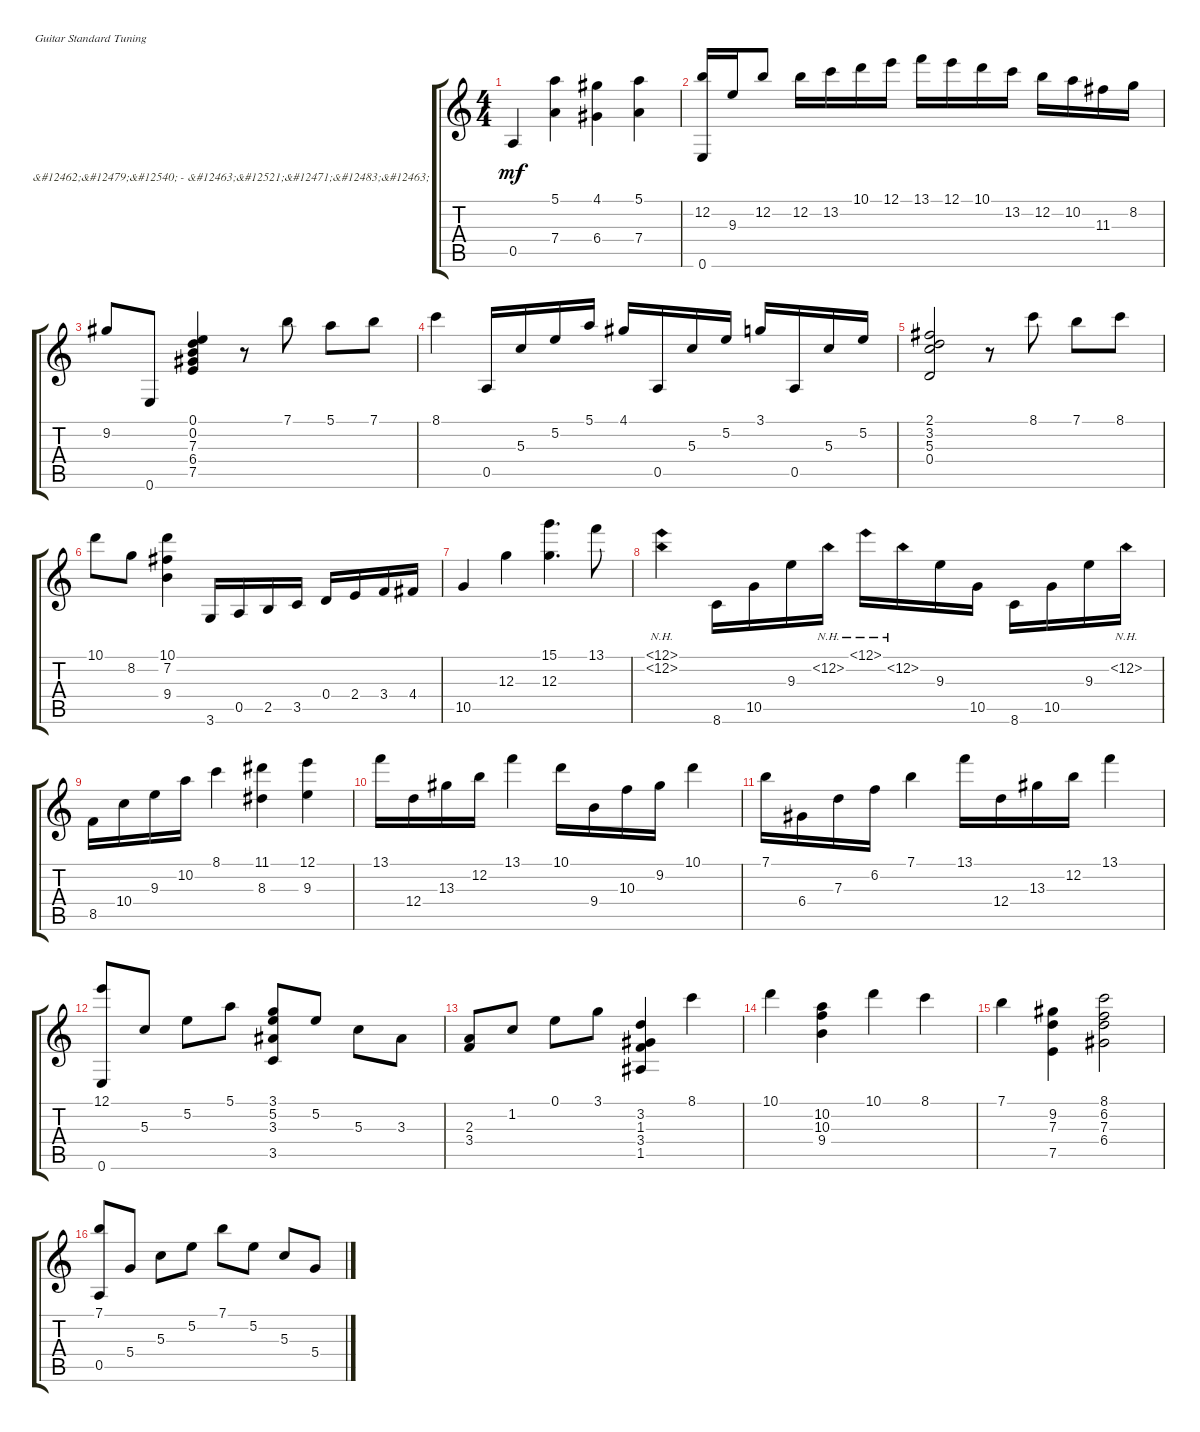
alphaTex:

\defaultSystemsLayout 4
\bracketExtendMode groupsimilarinstruments
\firstSystemTrackNameOrientation horizontal
\otherSystemsTrackNameOrientation horizontal
\track ("&#12462;&#12479;&#12540; - &#12463;&#12521;&#12471;&#12483;&#12463;" "&#12462;&#12479;&#12540; - &#12463;&#12521;&#12471;&#12483;&#12463;") {instrument acousticguitarnylon}
\staff {score tabs}
\tuning (E4 B3 G3 D3 A2 E2)
\ts (4 4)
\tempo (120 hide)
\clef g2
\ks c
0.5.4{dy mf} (7.4 5.1).4 (6.4 4.1).4 (7.4 5.1).4 |
(0.6 12.2).16 9.3.16 12.2.8 12.2.16 13.2.16 10.1.16 12.1.16 13.1.16 12.1.16 10.1.16 13.2.16 12.2.16 10.2.16 11.3.16 8.2.16 |
9.2.8 0.6.8 (7.5 6.4 0.2 7.3 0.1).4 r.8 7.1.8 5.1.8 7.1.8 |
8.1.4 0.5.16 5.3.16 5.2.16 5.1.16 4.1.16 0.5.16 5.3.16 5.2.16 3.1.16 0.5.16 5.3.16 5.2.16 |
(0.4 5.3 3.2 2.1).2 r.8 8.1.8 7.1.8 8.1.8 |
10.1.8 8.2.8 (9.4 7.2 10.1).4 3.6.16 0.5.16 2.5.16 3.5.16 0.4.16 2.4.16 3.4.16 4.4.16 |
10.5.4 12.3.4 (12.3 15.1).4{d} 13.1.8 |
(12.2{nh} 12.1{nh}).4 8.6.16 10.5.16 9.3.16 12.2{nh}.16 12.1{nh}.16 12.2{nh}.16 9.3.16 10.5.16 8.6.16 10.5.16 9.3.16 12.2{nh}.16 |
8.5.16 10.4.16 9.3.16 10.2.16 8.1.4 (8.3 11.1).4 (9.3 12.1).4 |
13.1.16 12.4.16 13.3.16 12.2.16 13.1.4 10.1.16 9.4.16 10.3.16 9.2.16 10.1.4 |
7.1.16 6.4.16 7.3.16 6.2.16 7.1.4 13.1.16 12.4.16 13.3.16 12.2.16 13.1.4 |
(0.6 12.1).8 5.3.8 5.2.8 5.1.8 (3.5 3.3 5.2 3.1).8 5.2.8 5.3.8 3.3.8 |
(3.4 2.3).8 1.2.8 0.1.8 3.1.8 (1.5 3.4 1.3 3.2).4 8.1.4 |
10.1.4 (9.4 10.3 10.2).4 10.1.4 8.1.4 |
7.1.4 (7.5 7.3 9.2).4 (6.4 7.3 6.2 8.1).2 |
(0.5 7.1).8 5.4.8 5.3.8 5.2.8 7.1.8 5.2.8 5.3.8 5.4.8
